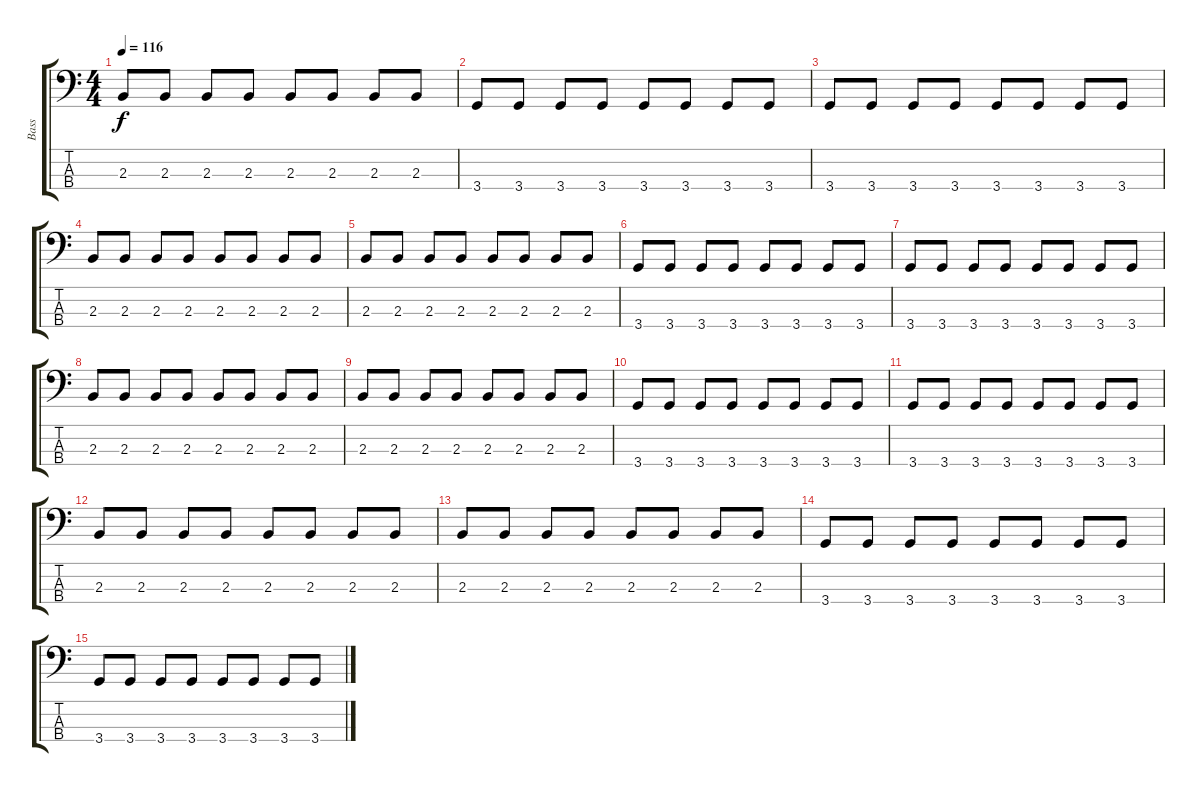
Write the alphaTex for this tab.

\track ("Bass" "Bass") {instrument electricbassfinger}
\staff {score tabs}
\tuning (G2 D2 A1 E1) {hide}
\ts (4 4)
\tempo 116
\clef f4
\ks c
2.3.8{dy f} 2.3.8 2.3.8 2.3.8 2.3.8 2.3.8 2.3.8 2.3.8 |
3.4.8 3.4.8 3.4.8 3.4.8 3.4.8 3.4.8 3.4.8 3.4.8 |
3.4.8 3.4.8 3.4.8 3.4.8 3.4.8 3.4.8 3.4.8 3.4.8 |
2.3.8 2.3.8 2.3.8 2.3.8 2.3.8 2.3.8 2.3.8 2.3.8 |
2.3.8 2.3.8 2.3.8 2.3.8 2.3.8 2.3.8 2.3.8 2.3.8 |
3.4.8 3.4.8 3.4.8 3.4.8 3.4.8 3.4.8 3.4.8 3.4.8 |
3.4.8 3.4.8 3.4.8 3.4.8 3.4.8 3.4.8 3.4.8 3.4.8 |
2.3.8 2.3.8 2.3.8 2.3.8 2.3.8 2.3.8 2.3.8 2.3.8 |
2.3.8 2.3.8 2.3.8 2.3.8 2.3.8 2.3.8 2.3.8 2.3.8 |
3.4.8 3.4.8 3.4.8 3.4.8 3.4.8 3.4.8 3.4.8 3.4.8 |
3.4.8 3.4.8 3.4.8 3.4.8 3.4.8 3.4.8 3.4.8 3.4.8 |
2.3.8 2.3.8 2.3.8 2.3.8 2.3.8 2.3.8 2.3.8 2.3.8 |
2.3.8 2.3.8 2.3.8 2.3.8 2.3.8 2.3.8 2.3.8 2.3.8 |
3.4.8 3.4.8 3.4.8 3.4.8 3.4.8 3.4.8 3.4.8 3.4.8 |
3.4.8 3.4.8 3.4.8 3.4.8 3.4.8 3.4.8 3.4.8 3.4.8
